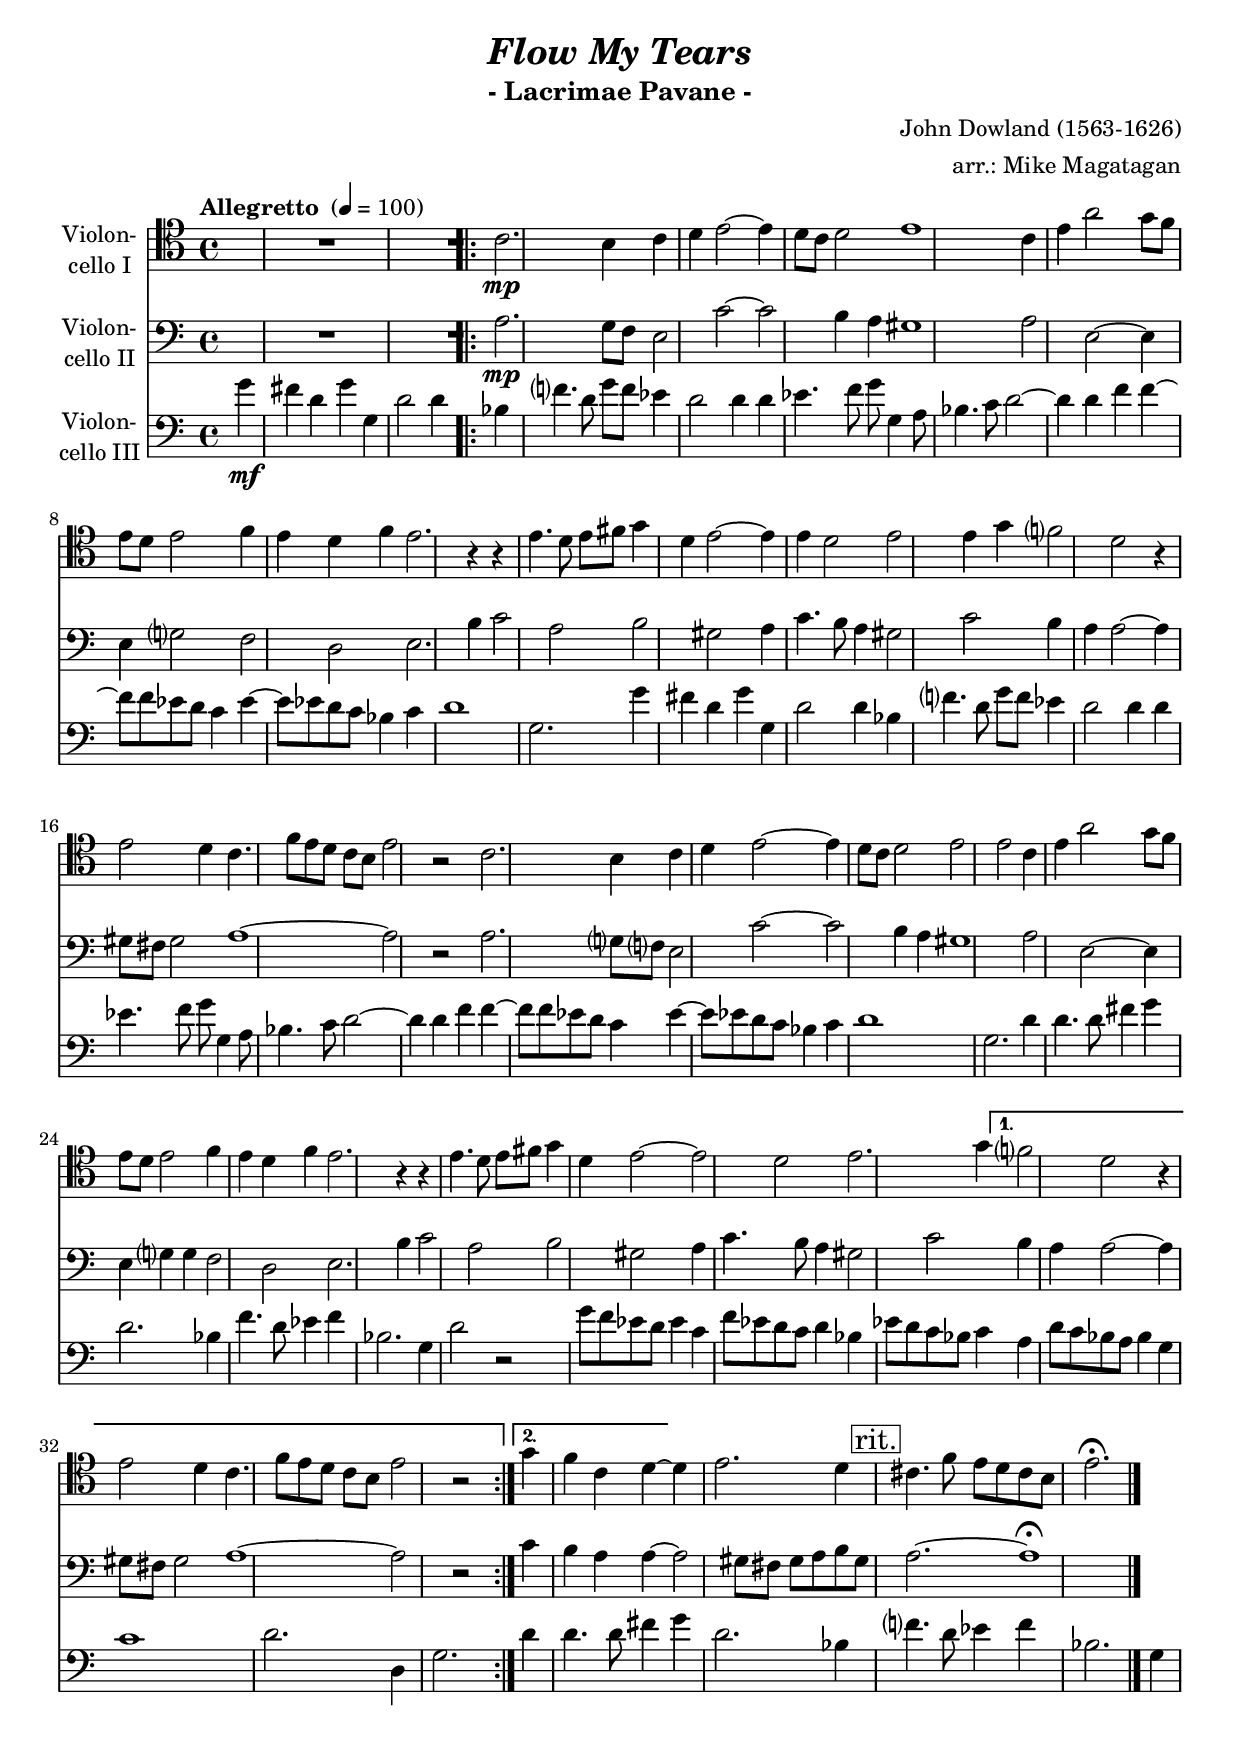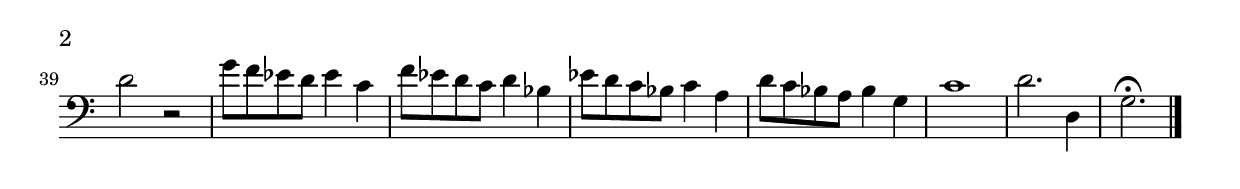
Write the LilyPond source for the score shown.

\version "2.18.2"
\include "deutsch.ly"

#(set-global-staff-size 20)

\header {
  title     = \markup \bold \italic "Flow My Tears"
  subtitle  = "- Lacrimae Pavane -"
  composer  = "John Dowland (1563-1626)"
  arranger  = "arr.: Mike Magatagan"
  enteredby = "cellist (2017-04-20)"
%  piece     = ""
}

voiceconsts = {
  \key a \minor
  \time 4/4
  \clef "bass"
%  \numericTimeSignature
%  \compressFullBarRests
%  \set tupletSpannerDuration = #(ly:make-moment 1 4)
  \tempo "Allegretto " 4=100
}

mist = "string ensemble 1"
miba = "bassoon"

rit = \mark \markup \box "rit."

va = \relative c' {
  \voiceconsts
  \clef "tenor"
  
  R1*2
  \repeat volta 2 {
    c2.\mp h4
    c d e2~
    e4 d8 c d2
    e1
    c4 e a2
    g8 f e d e2
    f4 e d f
    e2. r4

    r e4. d8 e fis
    g4 d e2~
    e4 e d2
    e e4 g
    f?2 d
    r4 e2 d4
    c4. f8 e d c h
    e2 r
    c2. h4
    c d e2~

    e4 d8 c d2
    e e
    c4 e a2
    g8 f e d e2
    f4 e d f
    e2. r4
    r e4. d8 e fis
    g4 d e2~
    e d
    e2. g4
  }
  \alternative {
    { f?2 d | r4 e2 d4 | c4. f8 e d c h | e2 r }
    { g4 f c d~ }
  }
  d e2.
  d4 \rit cis4. f8 e d
  cis h e2.\fermata \bar "|."
}

vb = \relative c' {
  \voiceconsts

  R1*2
  \repeat volta 2 {
    a2.\mp g8 f
    e2 c'~
    c h4 a
    gis1
    a2 e~
    e4 e g?2
    f d
    e2. h'4

    c2 a
    h gis
    a4 c4. h8 a4
    gis2 c
    h4 a a2~
    a4 gis8 fis gis2
    a1~
    a2 r
    a2. g?8 f?
    e2 c'~

    c h4 a
    gis1
    a2 e~
    e4 e g? g
    f2 d
    e2. h'4
    c2 a
    h gis
    a4 c4. h8 a4
    gis2 c
  }
  \alternative {
    { h4 a a2~ | a4 gis8 fis gis2 | a1~ | a2 r }
    { c4 h a a~ }
  }
  a2 gis8 fis gis a
  h gis \rit a2.~
  a1\fermata \bar "|."
}

\include "v3.ily"

music = <<
      \new Staff {
        \set Staff.midiInstrument = \mist
        \set Staff.instrumentName = \markup \center-column { "Violon-" "cello I" }
        \transpose a a { \va }
}

      \new Staff {
        \set Staff.midiInstrument = \miba
        \set Staff.instrumentName = \markup \center-column { "Violon-" "cello II" }
        \transpose a a { \vb }
      }

      \new Staff {
        \set Staff.midiInstrument = \miba
        \set Staff.instrumentName = \markup \center-column { "Violon-" "cello III" }
        \transpose a a { \vc }
      }
>>

\book {
  \score {
   \music
    \layout {}
  }

  \score {
    \unfoldRepeats \music

    \midi {
      \context {
        \Score
      }
    }
  }
}
